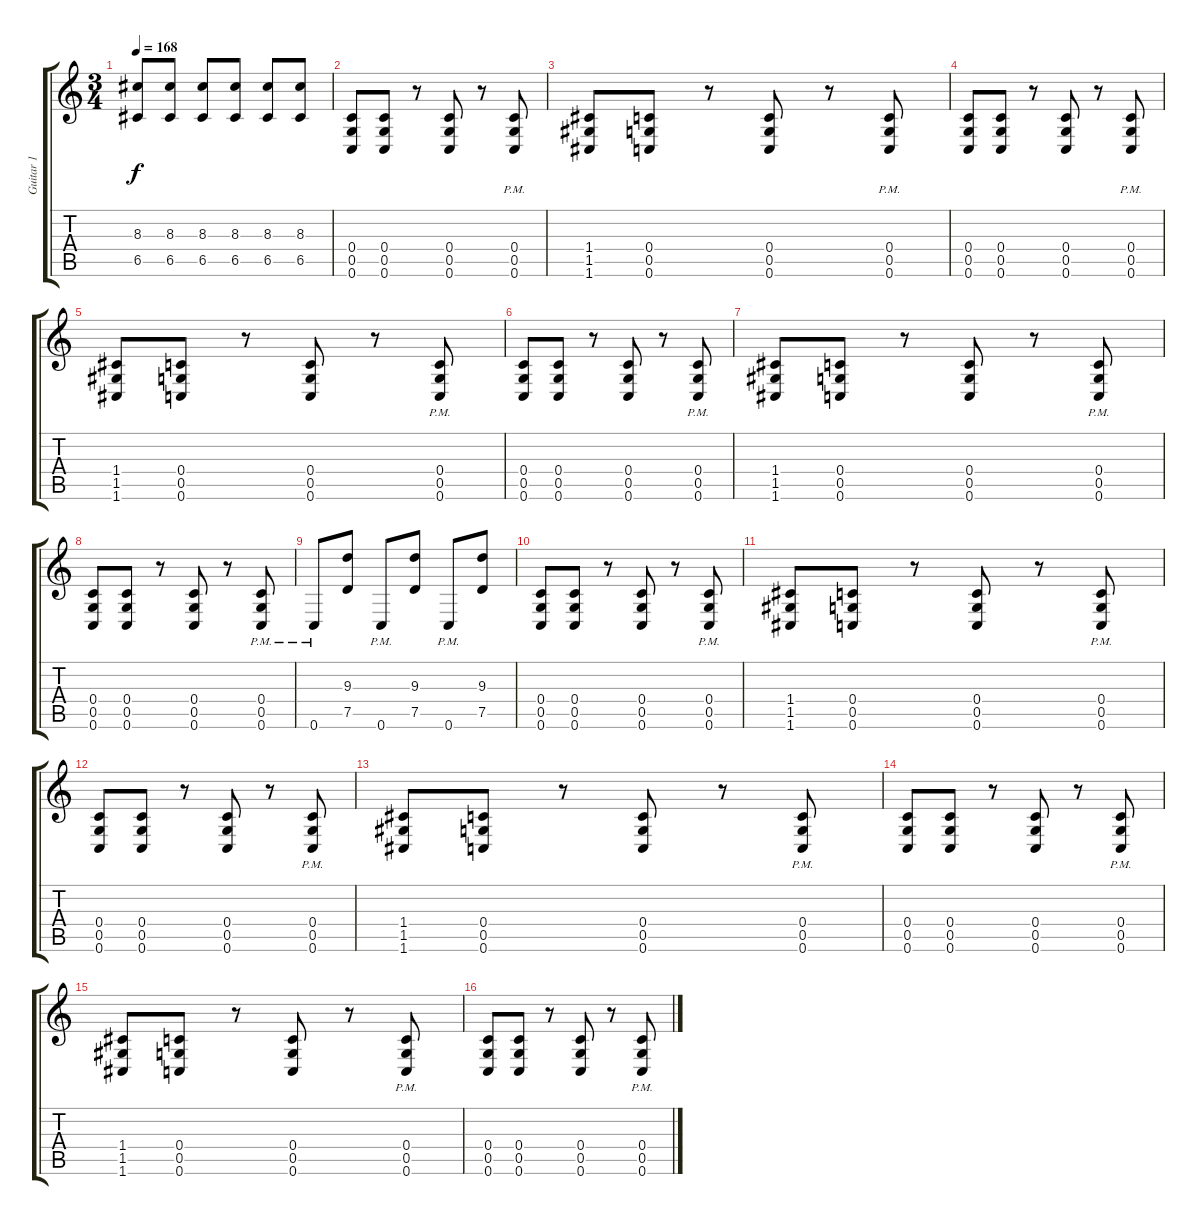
\track ("Guitar 1" "Guitar 1") {instrument distortionguitar}
\staff {score tabs}
\tuning (D4 A3 F3 C3 G2 C2) {hide}
\ts (3 4)
\tempo 168
\clef g2
\ks c
(8.3 6.5).8{dy f} (8.3 6.5).8 (8.3 6.5).8 (8.3 6.5).8 (8.3 6.5).8 (8.3 6.5).8 |
(0.4 0.5 0.6).8 (0.4 0.5 0.6).8 r.8 (0.4 0.5 0.6).8 r.8 (0.4{pm} 0.5{pm} 0.6{pm}).8 |
(1.4 1.5 1.6).8 (0.4 0.5 0.6).8 r.8 (0.4 0.5 0.6).8 r.8 (0.4{pm} 0.5{pm} 0.6{pm}).8 |
(0.4 0.5 0.6).8 (0.4 0.5 0.6).8 r.8 (0.4 0.5 0.6).8 r.8 (0.4{pm} 0.5{pm} 0.6{pm}).8 |
(1.4 1.5 1.6).8 (0.4 0.5 0.6).8 r.8 (0.4 0.5 0.6).8 r.8 (0.4{pm} 0.5{pm} 0.6{pm}).8 |
(0.4 0.5 0.6).8 (0.4 0.5 0.6).8 r.8 (0.4 0.5 0.6).8 r.8 (0.4{pm} 0.5{pm} 0.6{pm}).8 |
(1.4 1.5 1.6).8 (0.4 0.5 0.6).8 r.8 (0.4 0.5 0.6).8 r.8 (0.4{pm} 0.5{pm} 0.6{pm}).8 |
(0.4 0.5 0.6).8 (0.4 0.5 0.6).8 r.8 (0.4 0.5 0.6).8 r.8 (0.4{pm} 0.5{pm} 0.6{pm}).8 |
0.6{pm}.8 (9.3 7.5).8 0.6{pm}.8 (9.3 7.5).8 0.6{pm}.8 (9.3 7.5).8 |
(0.4 0.5 0.6).8 (0.4 0.5 0.6).8 r.8 (0.4 0.5 0.6).8 r.8 (0.4{pm} 0.5{pm} 0.6{pm}).8 |
(1.4 1.5 1.6).8 (0.4 0.5 0.6).8 r.8 (0.4 0.5 0.6).8 r.8 (0.4{pm} 0.5{pm} 0.6{pm}).8 |
(0.4 0.5 0.6).8 (0.4 0.5 0.6).8 r.8 (0.4 0.5 0.6).8 r.8 (0.4{pm} 0.5{pm} 0.6{pm}).8 |
(1.4 1.5 1.6).8 (0.4 0.5 0.6).8 r.8 (0.4 0.5 0.6).8 r.8 (0.4{pm} 0.5{pm} 0.6{pm}).8 |
(0.4 0.5 0.6).8 (0.4 0.5 0.6).8 r.8 (0.4 0.5 0.6).8 r.8 (0.4{pm} 0.5{pm} 0.6{pm}).8 |
(1.4 1.5 1.6).8 (0.4 0.5 0.6).8 r.8 (0.4 0.5 0.6).8 r.8 (0.4{pm} 0.5{pm} 0.6{pm}).8 |
(0.4 0.5 0.6).8 (0.4 0.5 0.6).8 r.8 (0.4 0.5 0.6).8 r.8 (0.4{pm} 0.5{pm} 0.6{pm}).8
